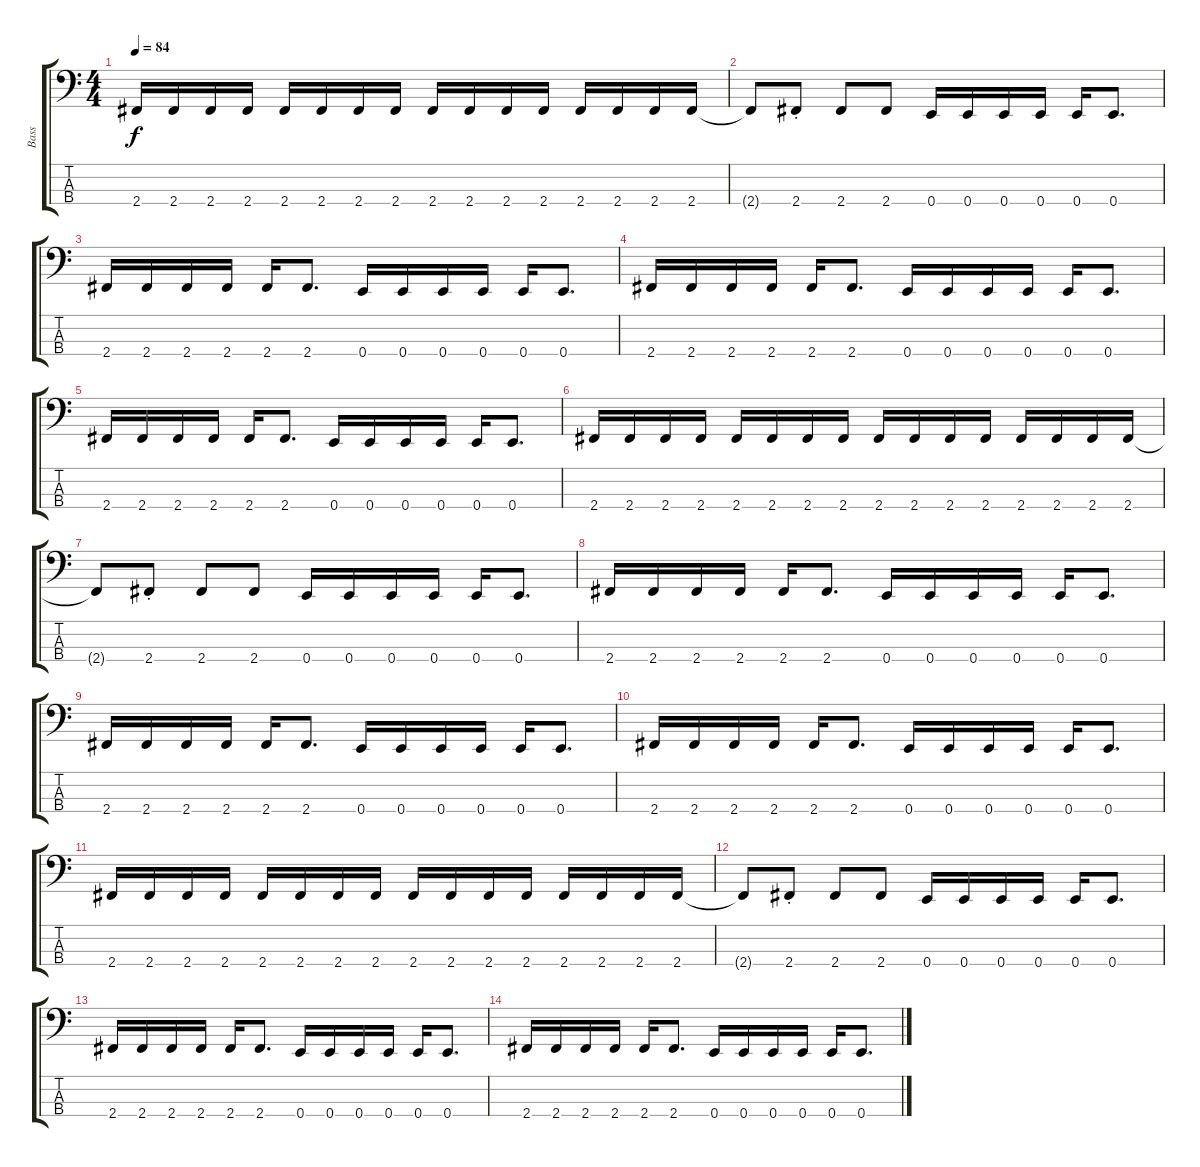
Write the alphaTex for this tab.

\track ("Bass" "Bass") {instrument electricbassfinger}
\staff {score tabs}
\tuning (G2 D2 A1 E1) {hide}
\ts (4 4)
\tempo 84
\clef f4
\ks c
2.4.16{dy f} 2.4.16 2.4.16 2.4.16 2.4.16 2.4.16 2.4.16 2.4.16 2.4.16 2.4.16 2.4.16 2.4.16 2.4.16 2.4.16 2.4.16 2.4.16 |
2.4{t}.8 2.4{st}.8 2.4.8 2.4.8 0.4.16 0.4.16 0.4.16 0.4.16 0.4.16 0.4.8{d} |
2.4.16 2.4.16 2.4.16 2.4.16 2.4.16 2.4.8{d} 0.4.16 0.4.16 0.4.16 0.4.16 0.4.16 0.4.8{d} |
2.4.16 2.4.16 2.4.16 2.4.16 2.4.16 2.4.8{d} 0.4.16 0.4.16 0.4.16 0.4.16 0.4.16 0.4.8{d} |
2.4.16 2.4.16 2.4.16 2.4.16 2.4.16 2.4.8{d} 0.4.16 0.4.16 0.4.16 0.4.16 0.4.16 0.4.8{d} |
2.4.16 2.4.16 2.4.16 2.4.16 2.4.16 2.4.16 2.4.16 2.4.16 2.4.16 2.4.16 2.4.16 2.4.16 2.4.16 2.4.16 2.4.16 2.4.16 |
2.4{t}.8 2.4{st}.8 2.4.8 2.4.8 0.4.16 0.4.16 0.4.16 0.4.16 0.4.16 0.4.8{d} |
2.4.16 2.4.16 2.4.16 2.4.16 2.4.16 2.4.8{d} 0.4.16 0.4.16 0.4.16 0.4.16 0.4.16 0.4.8{d} |
2.4.16 2.4.16 2.4.16 2.4.16 2.4.16 2.4.8{d} 0.4.16 0.4.16 0.4.16 0.4.16 0.4.16 0.4.8{d} |
2.4.16 2.4.16 2.4.16 2.4.16 2.4.16 2.4.8{d} 0.4.16 0.4.16 0.4.16 0.4.16 0.4.16 0.4.8{d} |
2.4.16 2.4.16 2.4.16 2.4.16 2.4.16 2.4.16 2.4.16 2.4.16 2.4.16 2.4.16 2.4.16 2.4.16 2.4.16 2.4.16 2.4.16 2.4.16 |
2.4{t}.8 2.4{st}.8 2.4.8 2.4.8 0.4.16 0.4.16 0.4.16 0.4.16 0.4.16 0.4.8{d} |
2.4.16 2.4.16 2.4.16 2.4.16 2.4.16 2.4.8{d} 0.4.16 0.4.16 0.4.16 0.4.16 0.4.16 0.4.8{d} |
2.4.16 2.4.16 2.4.16 2.4.16 2.4.16 2.4.8{d} 0.4.16 0.4.16 0.4.16 0.4.16 0.4.16 0.4.8{d}
